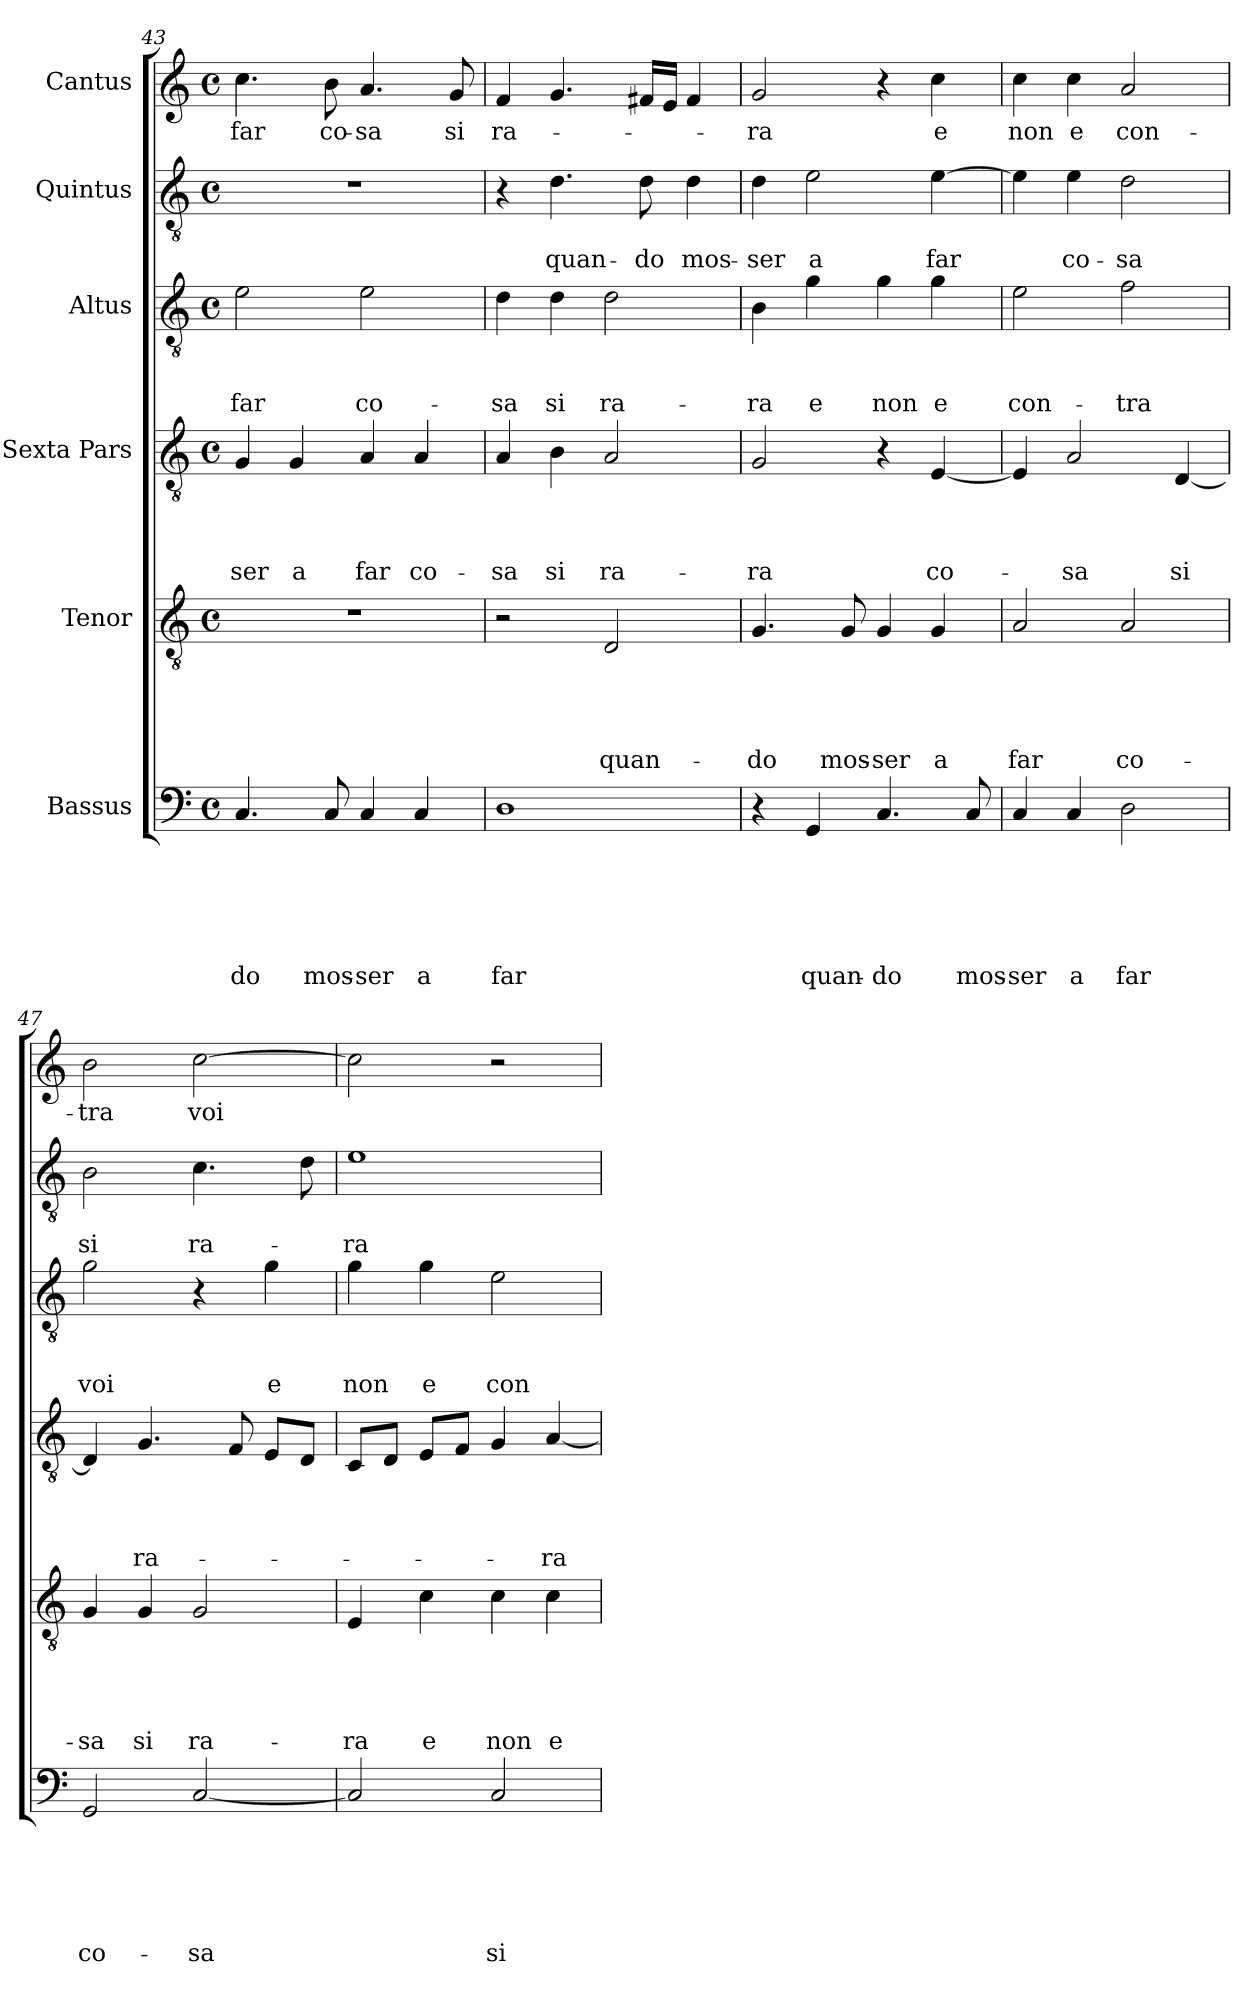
**kern	**text	**text	**text	**text	**text	**text	**kern	**text	**text	**text	**text	**text	**kern	**text	**text	**text	**text	**kern	**text	**text	**text	**kern	**text	**text	**kern	**text
*part6	*part6	*part6	*part6	*part6	*part6	*part6	*part5	*part5	*part5	*part5	*part5	*part5	*part4	*part4	*part4	*part4	*part4	*part3	*part3	*part3	*part3	*part2	*part2	*part2	*part1	*part1
*staff6	*staff6	*staff6	*staff6	*staff6	*staff6	*staff6	*staff5	*staff5	*staff5	*staff5	*staff5	*staff5	*staff4	*staff4	*staff4	*staff4	*staff4	*staff3	*staff3	*staff3	*staff3	*staff2	*staff2	*staff2	*staff1	*staff1
*I"Bassus	*	*	*	*	*	*	*I"Tenor	*	*	*	*	*	*I"Sexta Pars	*	*	*	*	*I"Altus	*	*	*	*I"Quintus	*	*	*I"Cantus	*
*clefF4	*	*	*	*	*	*	*clefGv2	*	*	*	*	*	*clefGv2	*	*	*	*	*clefGv2	*	*	*	*clefGv2	*	*	*clefG2	*
*k[]	*	*	*	*	*	*	*k[]	*	*	*	*	*	*k[]	*	*	*	*	*k[]	*	*	*	*k[]	*	*	*k[]	*
*C:	*	*	*	*	*	*	*C:	*	*	*	*	*	*C:	*	*	*	*	*C:	*	*	*	*C:	*	*	*C:	*
*M4/4	*	*	*	*	*	*	*M4/4	*	*	*	*	*	*M4/4	*	*	*	*	*M4/4	*	*	*	*M4/4	*	*	*M4/4	*
*met(c)	*	*	*	*	*	*	*met(c)	*	*	*	*	*	*met(c)	*	*	*	*	*met(c)	*	*	*	*met(c)	*	*	*met(c)	*
=43	=43	=43	=43	=43	=43	=43	=43	=43	=43	=43	=43	=43	=43	=43	=43	=43	=43	=43	=43	=43	=43	=43	=43	=43	=43	=43
4.C/	.	.	.	.	.	-do	1r	.	.	.	.	.	4G/	.	.	.	-ser	2e\	.	.	far	1r	.	.	4.cc\	far
.	.	.	.	.	.	.	.	.	.	.	.	.	4G/	.	.	.	a	.	.	.	.	.	.	.	.	.
8C/	.	.	.	.	.	mos-	.	.	.	.	.	.	.	.	.	.	.	.	.	.	.	.	.	.	8b\	co-
4C/	.	.	.	.	.	-ser	.	.	.	.	.	.	4A/	.	.	.	far	2e\	.	.	co-	.	.	.	4.a/	-sa
4C/	.	.	.	.	.	a	.	.	.	.	.	.	4A/	.	.	.	co-	.	.	.	.	.	.	.	.	.
.	.	.	.	.	.	.	.	.	.	.	.	.	.	.	.	.	.	.	.	.	.	.	.	.	8g/	si
=44	=44	=44	=44	=44	=44	=44	=44	=44	=44	=44	=44	=44	=44	=44	=44	=44	=44	=44	=44	=44	=44	=44	=44	=44	=44	=44
1D	.	.	.	.	.	far	2r	.	.	.	.	.	4A/	.	.	.	-sa	4d\	.	.	-sa	4r	.	.	4f/	ra-
.	.	.	.	.	.	.	.	.	.	.	.	.	4B\	.	.	.	si	4d\	.	.	si	4.d\	.	quan-	4.g/	.
.	.	.	.	.	.	.	2D/	.	.	.	.	quan-	2A/	.	.	.	ra-	2d\	.	.	ra-	.	.	.	.	.
.	.	.	.	.	.	.	.	.	.	.	.	.	.	.	.	.	.	.	.	.	.	8d\	.	-do	16f#/LL	.
.	.	.	.	.	.	.	.	.	.	.	.	.	.	.	.	.	.	.	.	.	.	.	.	.	16e/JJ	.
.	.	.	.	.	.	.	.	.	.	.	.	.	.	.	.	.	.	.	.	.	.	4d\	.	mos-	4f#/	.
=45	=45	=45	=45	=45	=45	=45	=45	=45	=45	=45	=45	=45	=45	=45	=45	=45	=45	=45	=45	=45	=45	=45	=45	=45	=45	=45
4r	.	.	.	.	.	.	4.G/	.	.	.	.	-do	2G/	.	.	.	-ra	4B\	.	.	-ra	4d\	.	-ser	2g/	-ra
4GG/	.	.	.	.	.	quan-	.	.	.	.	.	.	.	.	.	.	.	4g\	.	.	e	2e\	.	a	.	.
.	.	.	.	.	.	.	8G/	.	.	.	.	mos-	.	.	.	.	.	.	.	.	.	.	.	.	.	.
4.C/	.	.	.	.	.	-do	4G/	.	.	.	.	-ser	4r	.	.	.	.	4g\	.	.	non	.	.	.	4r	.
.	.	.	.	.	.	.	4G/	.	.	.	.	a	[4E/	.	.	.	co-	4g\	.	.	e	[4e\	.	far	4cc\	e
8C/	.	.	.	.	.	mos-	.	.	.	.	.	.	.	.	.	.	.	.	.	.	.	.	.	.	.	.
!!LO:LB:g=z
=46	=46	=46	=46	=46	=46	=46	=46	=46	=46	=46	=46	=46	=46	=46	=46	=46	=46	=46	=46	=46	=46	=46	=46	=46	=46	=46
4C/	.	.	.	.	.	-ser	2A/	.	.	.	.	far	4E/]	.	.	.	.	2e\	.	.	con-	4e\]	.	.	4cc\	non
4C/	.	.	.	.	.	a	.	.	.	.	.	.	2A/	.	.	.	-sa	.	.	.	.	4e\	.	co-	4cc\	e
2D\	.	.	.	.	.	far	2A/	.	.	.	.	co-	.	.	.	.	.	2f\	.	.	-tra	2d\	.	-sa	2a/	con-
.	.	.	.	.	.	.	.	.	.	.	.	.	[4D/	.	.	.	si	.	.	.	.	.	.	.	.	.
=47	=47	=47	=47	=47	=47	=47	=47	=47	=47	=47	=47	=47	=47	=47	=47	=47	=47	=47	=47	=47	=47	=47	=47	=47	=47	=47
2GG/	.	.	.	.	.	co-	4G/	.	.	.	.	-sa	4D/]	.	.	.	.	2g\	.	.	voi	2B\	.	si	2b\	-tra
.	.	.	.	.	.	.	4G/	.	.	.	.	si	4.G/	.	.	.	ra-	.	.	.	.	.	.	.	.	.
[2C/	.	.	.	.	.	-sa	2G/	.	.	.	.	ra-	.	.	.	.	.	4r	.	.	.	4.c\	.	ra-	[2cc\	voi
.	.	.	.	.	.	.	.	.	.	.	.	.	8F/	.	.	.	.	.	.	.	.	.	.	.	.	.
.	.	.	.	.	.	.	.	.	.	.	.	.	8E/L	.	.	.	.	4g\	.	.	e	.	.	.	.	.
.	.	.	.	.	.	.	.	.	.	.	.	.	8D/J	.	.	.	.	.	.	.	.	8d\	.	.	.	.
=48	=48	=48	=48	=48	=48	=48	=48	=48	=48	=48	=48	=48	=48	=48	=48	=48	=48	=48	=48	=48	=48	=48	=48	=48	=48	=48
2C/]	.	.	.	.	.	.	4E/	.	.	.	.	-ra	8C/L	.	.	.	.	4g\	.	.	non	1e	.	-ra	2cc\]	.
.	.	.	.	.	.	.	.	.	.	.	.	.	8D/J	.	.	.	.	.	.	.	.	.	.	.	.	.
.	.	.	.	.	.	.	4c\	.	.	.	.	e	8E/L	.	.	.	.	4g\	.	.	e	.	.	.	.	.
.	.	.	.	.	.	.	.	.	.	.	.	.	8F/J	.	.	.	.	.	.	.	.	.	.	.	.	.
2C/	.	.	.	.	.	si	4c\	.	.	.	.	non	4G/	.	.	.	.	2e\	.	.	con-	.	.	.	2r	.
.	.	.	.	.	.	.	4c\	.	.	.	.	e	[4A/	.	.	.	-ra	.	.	.	.	.	.	.	.	.
=	=	=	=	=	=	=	=	=	=	=	=	=	=	=	=	=	=	=	=	=	=	=	=	=	=	=
*-	*-	*-	*-	*-	*-	*-	*-	*-	*-	*-	*-	*-	*-	*-	*-	*-	*-	*-	*-	*-	*-	*-	*-	*-	*-	*-
